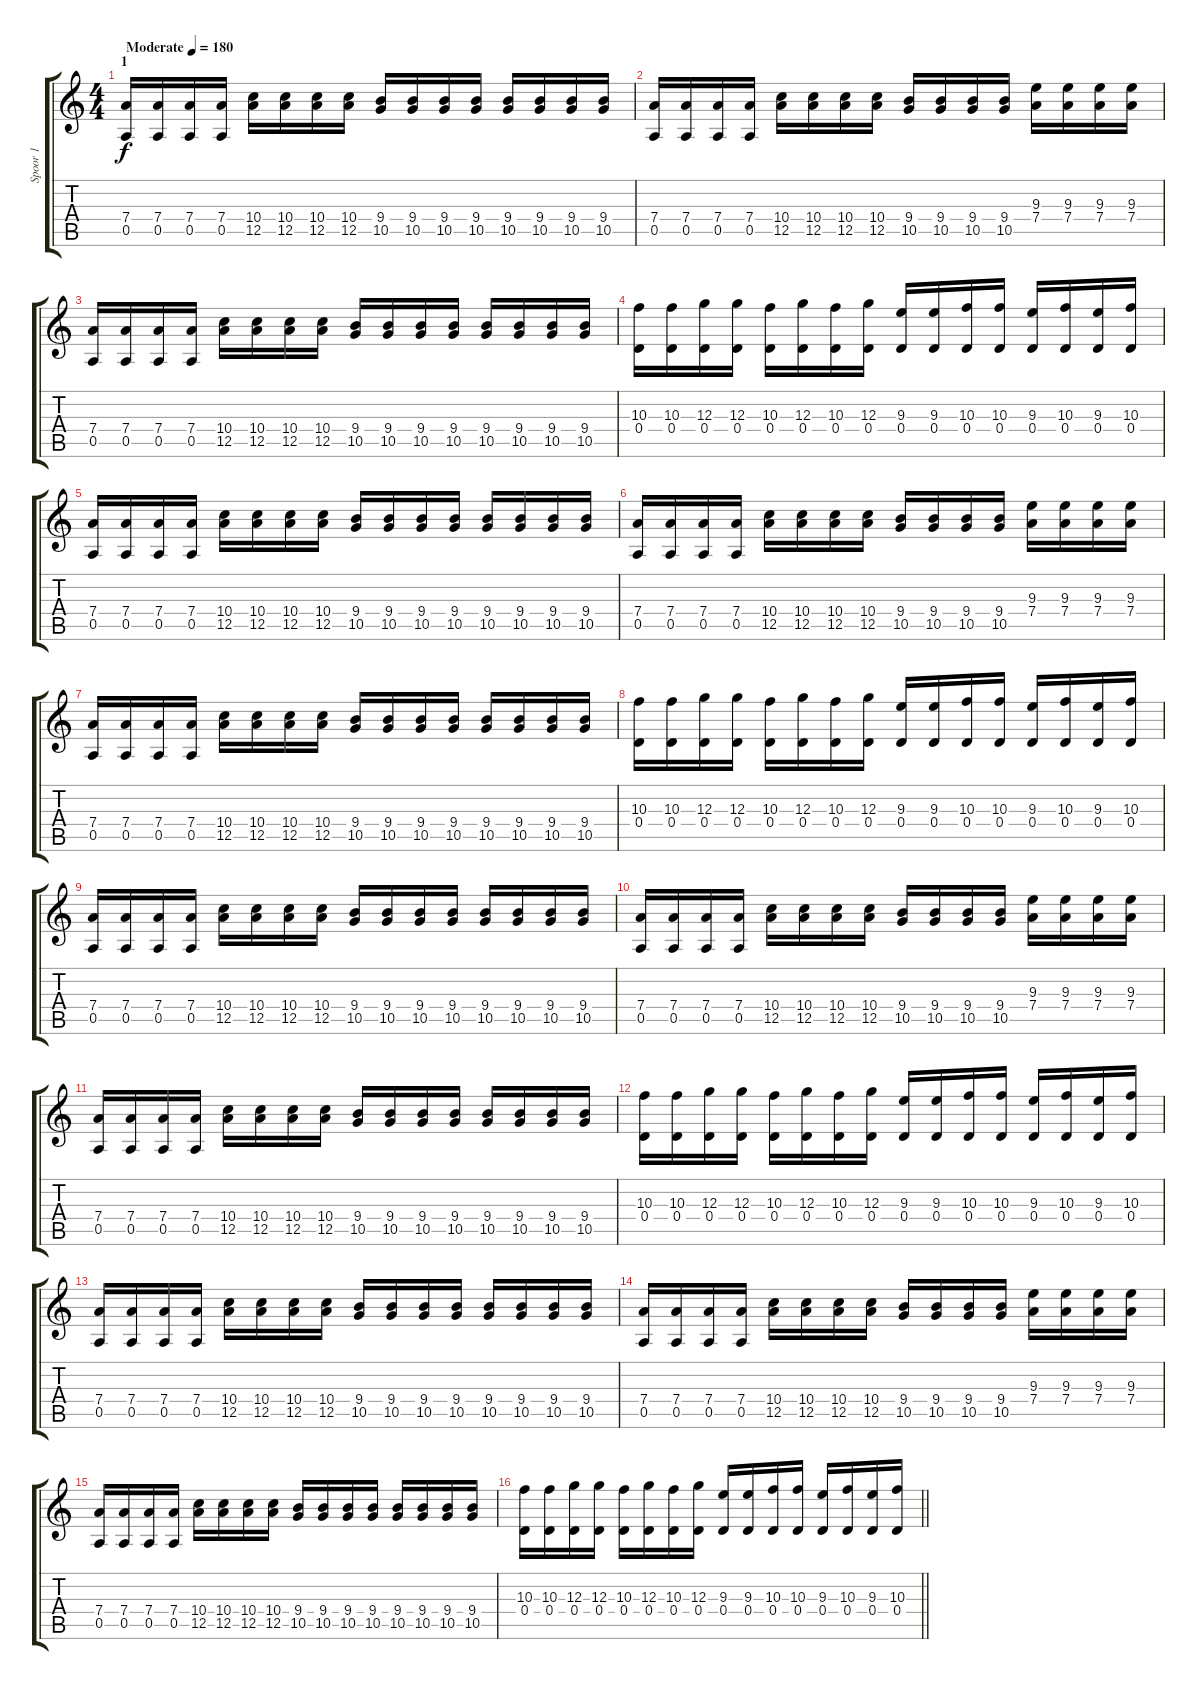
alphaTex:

\track ("Spoor 1" "Spoor 1") {instrument distortionguitar}
\staff {score tabs}
\tuning (E4 B3 G3 D3 A2 E2) {hide}
\ts (4 4)
\section ("" "1")
\tempo (180 "Moderate")
\clef g2
\ks c
(7.4 0.5).16{dy f instrument distortionguitar} (7.4 0.5).16 (7.4 0.5).16 (7.4 0.5).16 (10.4 12.5).16 (10.4 12.5).16 (10.4 12.5).16 (10.4 12.5).16 (9.4 10.5).16 (9.4 10.5).16 (9.4 10.5).16 (9.4 10.5).16 (9.4 10.5).16 (9.4 10.5).16 (9.4 10.5).16 (9.4 10.5).16 |
(7.4 0.5).16 (7.4 0.5).16 (7.4 0.5).16 (7.4 0.5).16 (10.4 12.5).16 (10.4 12.5).16 (10.4 12.5).16 (10.4 12.5).16 (9.4 10.5).16 (9.4 10.5).16 (9.4 10.5).16 (9.4 10.5).16 (9.3 7.4).16 (9.3 7.4).16 (9.3 7.4).16 (9.3 7.4).16 |
(7.4 0.5).16 (7.4 0.5).16 (7.4 0.5).16 (7.4 0.5).16 (10.4 12.5).16 (10.4 12.5).16 (10.4 12.5).16 (10.4 12.5).16 (9.4 10.5).16 (9.4 10.5).16 (9.4 10.5).16 (9.4 10.5).16 (9.4 10.5).16 (9.4 10.5).16 (9.4 10.5).16 (9.4 10.5).16 |
(10.3 0.4).16 (10.3 0.4).16 (12.3 0.4).16 (12.3 0.4).16 (10.3 0.4).16 (12.3 0.4).16 (10.3 0.4).16 (12.3 0.4).16 (9.3 0.4).16 (9.3 0.4).16 (10.3 0.4).16 (10.3 0.4).16 (9.3 0.4).16 (10.3 0.4).16 (9.3 0.4).16 (10.3 0.4).16 |
(7.4 0.5).16 (7.4 0.5).16 (7.4 0.5).16 (7.4 0.5).16 (10.4 12.5).16 (10.4 12.5).16 (10.4 12.5).16 (10.4 12.5).16 (9.4 10.5).16 (9.4 10.5).16 (9.4 10.5).16 (9.4 10.5).16 (9.4 10.5).16 (9.4 10.5).16 (9.4 10.5).16 (9.4 10.5).16 |
(7.4 0.5).16 (7.4 0.5).16 (7.4 0.5).16 (7.4 0.5).16 (10.4 12.5).16 (10.4 12.5).16 (10.4 12.5).16 (10.4 12.5).16 (9.4 10.5).16 (9.4 10.5).16 (9.4 10.5).16 (9.4 10.5).16 (9.3 7.4).16 (9.3 7.4).16 (9.3 7.4).16 (9.3 7.4).16 |
(7.4 0.5).16 (7.4 0.5).16 (7.4 0.5).16 (7.4 0.5).16 (10.4 12.5).16 (10.4 12.5).16 (10.4 12.5).16 (10.4 12.5).16 (9.4 10.5).16 (9.4 10.5).16 (9.4 10.5).16 (9.4 10.5).16 (9.4 10.5).16 (9.4 10.5).16 (9.4 10.5).16 (9.4 10.5).16 |
(10.3 0.4).16 (10.3 0.4).16 (12.3 0.4).16 (12.3 0.4).16 (10.3 0.4).16 (12.3 0.4).16 (10.3 0.4).16 (12.3 0.4).16 (9.3 0.4).16 (9.3 0.4).16 (10.3 0.4).16 (10.3 0.4).16 (9.3 0.4).16 (10.3 0.4).16 (9.3 0.4).16 (10.3 0.4).16 |
(7.4 0.5).16 (7.4 0.5).16 (7.4 0.5).16 (7.4 0.5).16 (10.4 12.5).16 (10.4 12.5).16 (10.4 12.5).16 (10.4 12.5).16 (9.4 10.5).16 (9.4 10.5).16 (9.4 10.5).16 (9.4 10.5).16 (9.4 10.5).16 (9.4 10.5).16 (9.4 10.5).16 (9.4 10.5).16 |
(7.4 0.5).16 (7.4 0.5).16 (7.4 0.5).16 (7.4 0.5).16 (10.4 12.5).16 (10.4 12.5).16 (10.4 12.5).16 (10.4 12.5).16 (9.4 10.5).16 (9.4 10.5).16 (9.4 10.5).16 (9.4 10.5).16 (9.3 7.4).16 (9.3 7.4).16 (9.3 7.4).16 (9.3 7.4).16 |
(7.4 0.5).16 (7.4 0.5).16 (7.4 0.5).16 (7.4 0.5).16 (10.4 12.5).16 (10.4 12.5).16 (10.4 12.5).16 (10.4 12.5).16 (9.4 10.5).16 (9.4 10.5).16 (9.4 10.5).16 (9.4 10.5).16 (9.4 10.5).16 (9.4 10.5).16 (9.4 10.5).16 (9.4 10.5).16 |
(10.3 0.4).16 (10.3 0.4).16 (12.3 0.4).16 (12.3 0.4).16 (10.3 0.4).16 (12.3 0.4).16 (10.3 0.4).16 (12.3 0.4).16 (9.3 0.4).16 (9.3 0.4).16 (10.3 0.4).16 (10.3 0.4).16 (9.3 0.4).16 (10.3 0.4).16 (9.3 0.4).16 (10.3 0.4).16 |
(7.4 0.5).16 (7.4 0.5).16 (7.4 0.5).16 (7.4 0.5).16 (10.4 12.5).16 (10.4 12.5).16 (10.4 12.5).16 (10.4 12.5).16 (9.4 10.5).16 (9.4 10.5).16 (9.4 10.5).16 (9.4 10.5).16 (9.4 10.5).16 (9.4 10.5).16 (9.4 10.5).16 (9.4 10.5).16 |
(7.4 0.5).16 (7.4 0.5).16 (7.4 0.5).16 (7.4 0.5).16 (10.4 12.5).16 (10.4 12.5).16 (10.4 12.5).16 (10.4 12.5).16 (9.4 10.5).16 (9.4 10.5).16 (9.4 10.5).16 (9.4 10.5).16 (9.3 7.4).16 (9.3 7.4).16 (9.3 7.4).16 (9.3 7.4).16 |
(7.4 0.5).16 (7.4 0.5).16 (7.4 0.5).16 (7.4 0.5).16 (10.4 12.5).16 (10.4 12.5).16 (10.4 12.5).16 (10.4 12.5).16 (9.4 10.5).16 (9.4 10.5).16 (9.4 10.5).16 (9.4 10.5).16 (9.4 10.5).16 (9.4 10.5).16 (9.4 10.5).16 (9.4 10.5).16 |
\barLineRight lightlight
(10.3 0.4).16 (10.3 0.4).16 (12.3 0.4).16 (12.3 0.4).16 (10.3 0.4).16 (12.3 0.4).16 (10.3 0.4).16 (12.3 0.4).16 (9.3 0.4).16 (9.3 0.4).16 (10.3 0.4).16 (10.3 0.4).16 (9.3 0.4).16 (10.3 0.4).16 (9.3 0.4).16 (10.3 0.4).16
